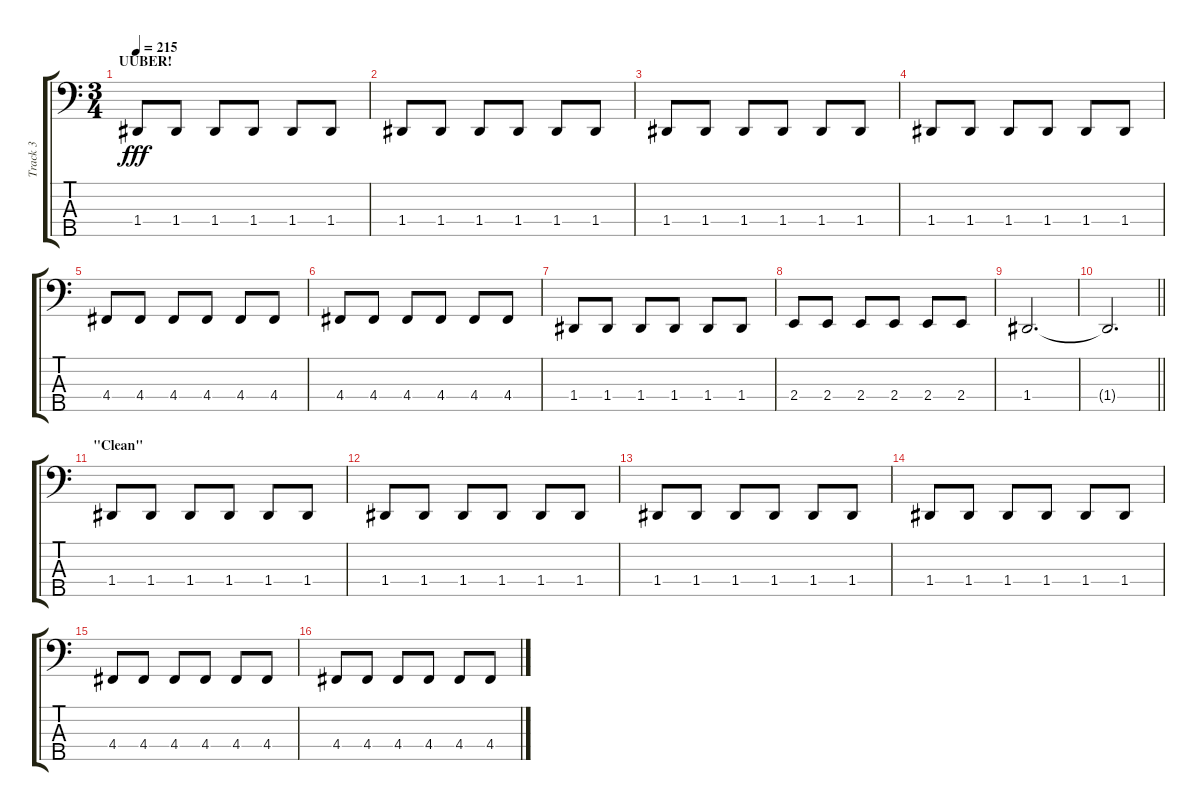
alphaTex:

\track ("Track 3" "Track 3") {instrument electricbassfinger}
\staff {score tabs}
\tuning (F2 C2 G1 D1 A0) {hide}
\ts (3 4)
\section ("" "UUBER!")
\tempo 215
\clef f4
\ks c
1.4.8{dy fff} 1.4.8 1.4.8 1.4.8 1.4.8 1.4.8 |
1.4.8 1.4.8 1.4.8 1.4.8 1.4.8 1.4.8 |
1.4.8 1.4.8 1.4.8 1.4.8 1.4.8 1.4.8 |
1.4.8 1.4.8 1.4.8 1.4.8 1.4.8 1.4.8 |
4.4.8 4.4.8 4.4.8 4.4.8 4.4.8 4.4.8 |
4.4.8 4.4.8 4.4.8 4.4.8 4.4.8 4.4.8 |
1.4.8 1.4.8 1.4.8 1.4.8 1.4.8 1.4.8 |
2.4.8 2.4.8 2.4.8 2.4.8 2.4.8 2.4.8 |
1.4.2{d} |
\barLineRight lightlight
1.4{t}.2{d} |
\section ("" "\"Clean\"")
1.4.8 1.4.8 1.4.8 1.4.8 1.4.8 1.4.8 |
1.4.8 1.4.8 1.4.8 1.4.8 1.4.8 1.4.8 |
1.4.8 1.4.8 1.4.8 1.4.8 1.4.8 1.4.8 |
1.4.8 1.4.8 1.4.8 1.4.8 1.4.8 1.4.8 |
4.4.8 4.4.8 4.4.8 4.4.8 4.4.8 4.4.8 |
4.4.8 4.4.8 4.4.8 4.4.8 4.4.8 4.4.8
